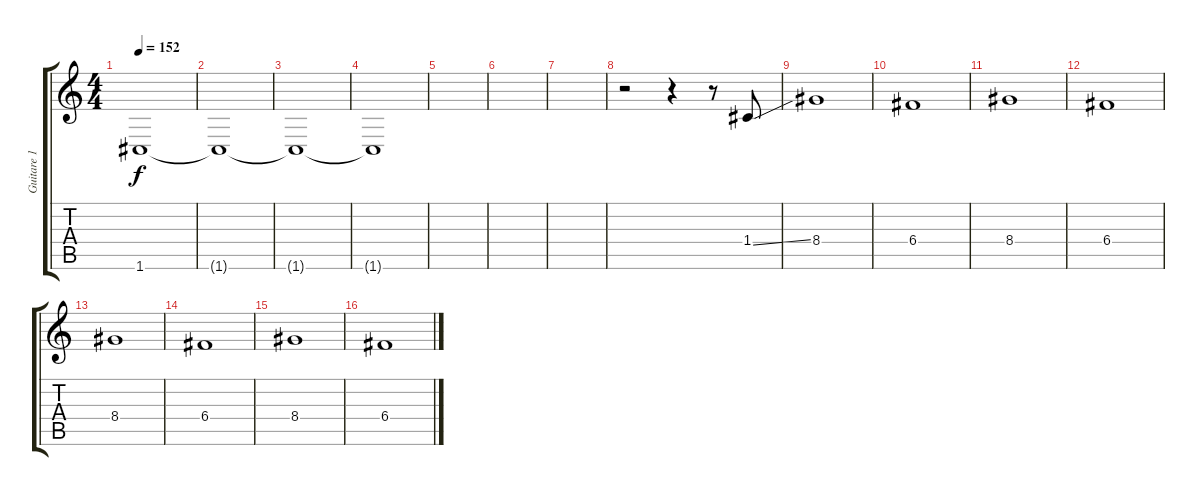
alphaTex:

\track ("Guitare 1" "Guitare 1") {instrument distortionguitar}
\staff {score tabs}
\tuning (Eb4 C4 G3 C3 G2 C2) {hide}
\ts (4 4)
\section ("" "")
\tempo 152
\clef g2
\ks c
1.6.1{dy f volume 0} |
1.6{t}.1 |
1.6{t}.1 |
1.6{t}.1 |
|
|
|
r.2{volume 13} r.4 r.8 1.4{ss}.8 |
8.4.1 |
6.4.1 |
8.4.1 |
6.4.1 |
8.4.1 |
6.4.1 |
8.4.1 |
6.4.1
